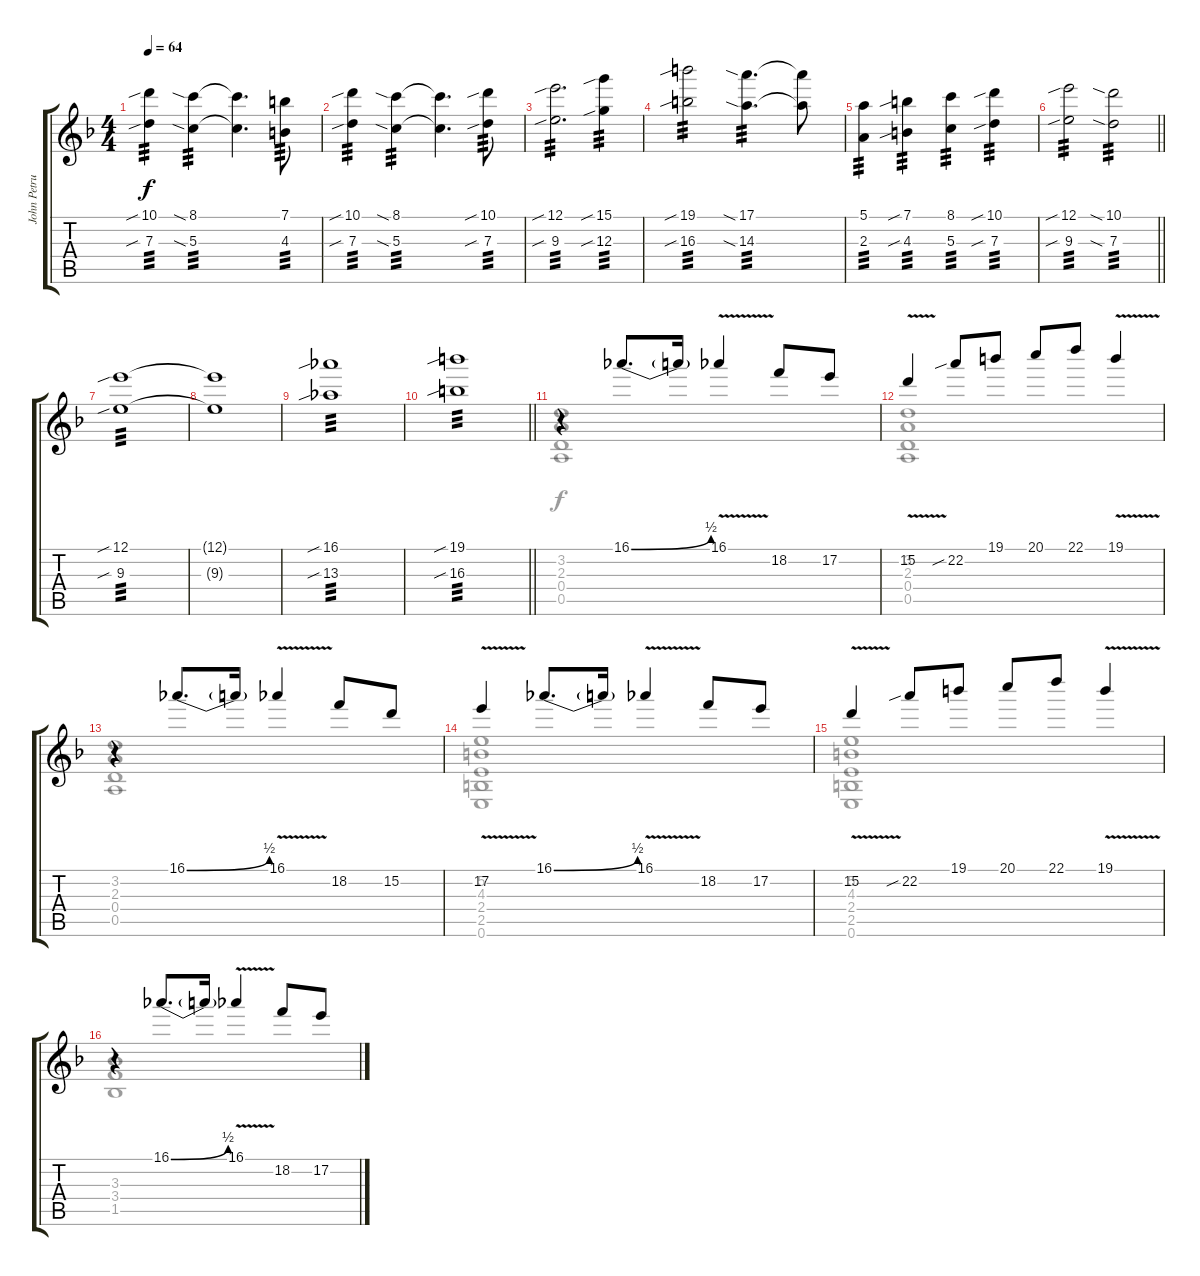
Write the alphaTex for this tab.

\track ("John Petrucci - Guitar" "John Petru") {instrument distortionguitar}
\staff {score tabs}
\tuning (E4 B3 G3 D3 A2 E2) {hide}
\voice
\ts (4 4)
\tempo 64
\clef g2
\ks dminor
(10.1{sib} 7.3{sib}).4{tp 3 dy f} (8.1{sia} 5.3{sia}).4{tp 3} (8.1{t} 5.3{t}).4{d} (7.1 4.3).8{tp 3} |
(10.1{sib} 7.3{sib}).4{tp 3} (8.1{sia} 5.3{sia}).4{tp 3} (8.1{t} 5.3{t}).4{d} (10.1{sib} 7.3{sib}).8{tp 3} |
(12.1{sib} 9.3{sib}).2{d tp 3} (15.1{sib} 12.3{sib}).4{tp 3} |
(19.1{sib} 16.3{sib}).2{tp 3} (17.1{sia} 14.3{sia}).4{d tp 3} (17.1{t} 14.3{t}).8 |
(5.1 2.3).4{tp 3} (7.1{sib} 4.3{sib}).4{tp 3} (8.1 5.3).4{tp 3} (10.1{sib} 7.3{sib}).4{tp 3} |
\barLineRight lightlight
(12.1{sib} 9.3{sib}).2{tp 3} (10.1{sia} 7.3{sia}).2{tp 3} |
(12.1{sib} 9.3{sib}).1{tp 3} |
(12.1{t} 9.3{t}).1 |
(16.1{sib} 13.3{sib}).1{tp 3} |
\barLineRight lightlight
(19.1{sib} 16.3{sib}).1{tp 3} |
r.4 16.1{be (bend 0 0 60 2)}.8{d} 16.1{t}.16 16.1{v}.4 18.2.8 17.2.8 |
15.2{v}.4 22.2{sib}.8 19.1.8 20.1.8 22.1.8 19.1{v}.4 |
r.4 16.1{be (bend 0 0 60 2)}.8{d} 16.1{t}.16 16.1{v}.4 18.2.8 15.2.8 |
17.2{v}.4 16.1{be (bend 0 0 60 2)}.8{d} 16.1{t}.16 16.1{v}.4 18.2.8 17.2.8 |
15.2{v}.4 22.2{sib}.8 19.1.8 20.1.8 22.1.8 19.1{v}.4 |
r.4 16.1{be (bend 0 0 60 2)}.8{d} 16.1{t}.16 16.1{v}.4 18.2.8 17.2.8
\voice
\clef g2
\ottava regular
\simile none
\ks dminor
|
|
|
|
|
\barLineRight lightlight
|
|
|
|
\barLineRight lightlight
|
(3.2 2.3 0.4 0.5).1 |
(3.2 2.3 0.4 0.5).1 |
(3.2 2.3 0.4 0.5).1 |
(5.2 4.3 2.4 2.5 0.6).1 |
(5.2 4.3 2.4 2.5 0.6).1 |
(3.3 3.4 1.5).1
